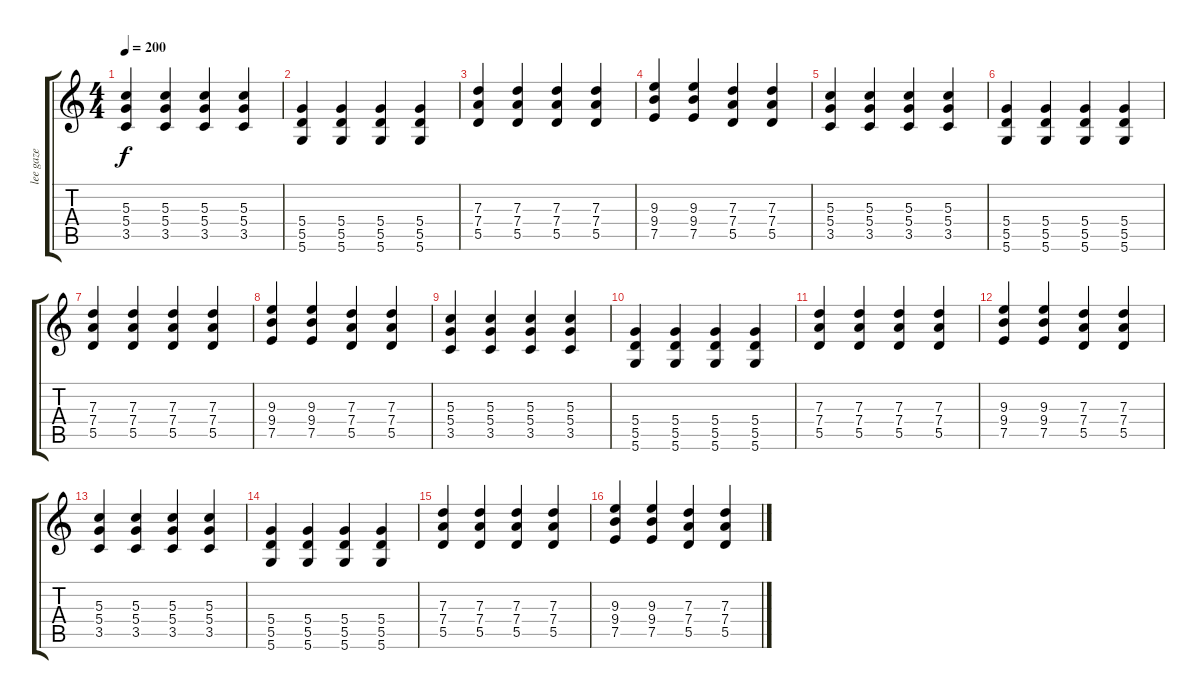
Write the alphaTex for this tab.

\track ("lee gaze" "lee gaze") {instrument overdrivenguitar}
\staff {score tabs}
\tuning (E4 B3 G3 D3 A2 D2) {hide}
\ts (4 4)
\tempo 200
\clef g2
\ks c
(5.3 5.4 3.5).4{dy f} (5.3 5.4 3.5).4 (5.3 5.4 3.5).4 (5.3 5.4 3.5).4 |
(5.4 5.5 5.6).4 (5.4 5.5 5.6).4 (5.4 5.5 5.6).4 (5.4 5.5 5.6).4 |
(7.3 7.4 5.5).4 (7.3 7.4 5.5).4 (7.3 7.4 5.5).4 (7.3 7.4 5.5).4 |
(9.3 9.4 7.5).4 (9.3 9.4 7.5).4 (7.3 7.4 5.5).4 (7.3 7.4 5.5).4 |
(5.3 5.4 3.5).4 (5.3 5.4 3.5).4 (5.3 5.4 3.5).4 (5.3 5.4 3.5).4 |
(5.4 5.5 5.6).4 (5.4 5.5 5.6).4 (5.4 5.5 5.6).4 (5.4 5.5 5.6).4 |
(7.3 7.4 5.5).4 (7.3 7.4 5.5).4 (7.3 7.4 5.5).4 (7.3 7.4 5.5).4 |
(9.3 9.4 7.5).4 (9.3 9.4 7.5).4 (7.3 7.4 5.5).4 (7.3 7.4 5.5).4 |
(5.3 5.4 3.5).4 (5.3 5.4 3.5).4 (5.3 5.4 3.5).4 (5.3 5.4 3.5).4 |
(5.4 5.5 5.6).4 (5.4 5.5 5.6).4 (5.4 5.5 5.6).4 (5.4 5.5 5.6).4 |
(7.3 7.4 5.5).4 (7.3 7.4 5.5).4 (7.3 7.4 5.5).4 (7.3 7.4 5.5).4 |
(9.3 9.4 7.5).4 (9.3 9.4 7.5).4 (7.3 7.4 5.5).4 (7.3 7.4 5.5).4 |
(5.3 5.4 3.5).4 (5.3 5.4 3.5).4 (5.3 5.4 3.5).4 (5.3 5.4 3.5).4 |
(5.4 5.5 5.6).4 (5.4 5.5 5.6).4 (5.4 5.5 5.6).4 (5.4 5.5 5.6).4 |
(7.3 7.4 5.5).4 (7.3 7.4 5.5).4 (7.3 7.4 5.5).4 (7.3 7.4 5.5).4 |
(9.3 9.4 7.5).4 (9.3 9.4 7.5).4 (7.3 7.4 5.5).4 (7.3 7.4 5.5).4
